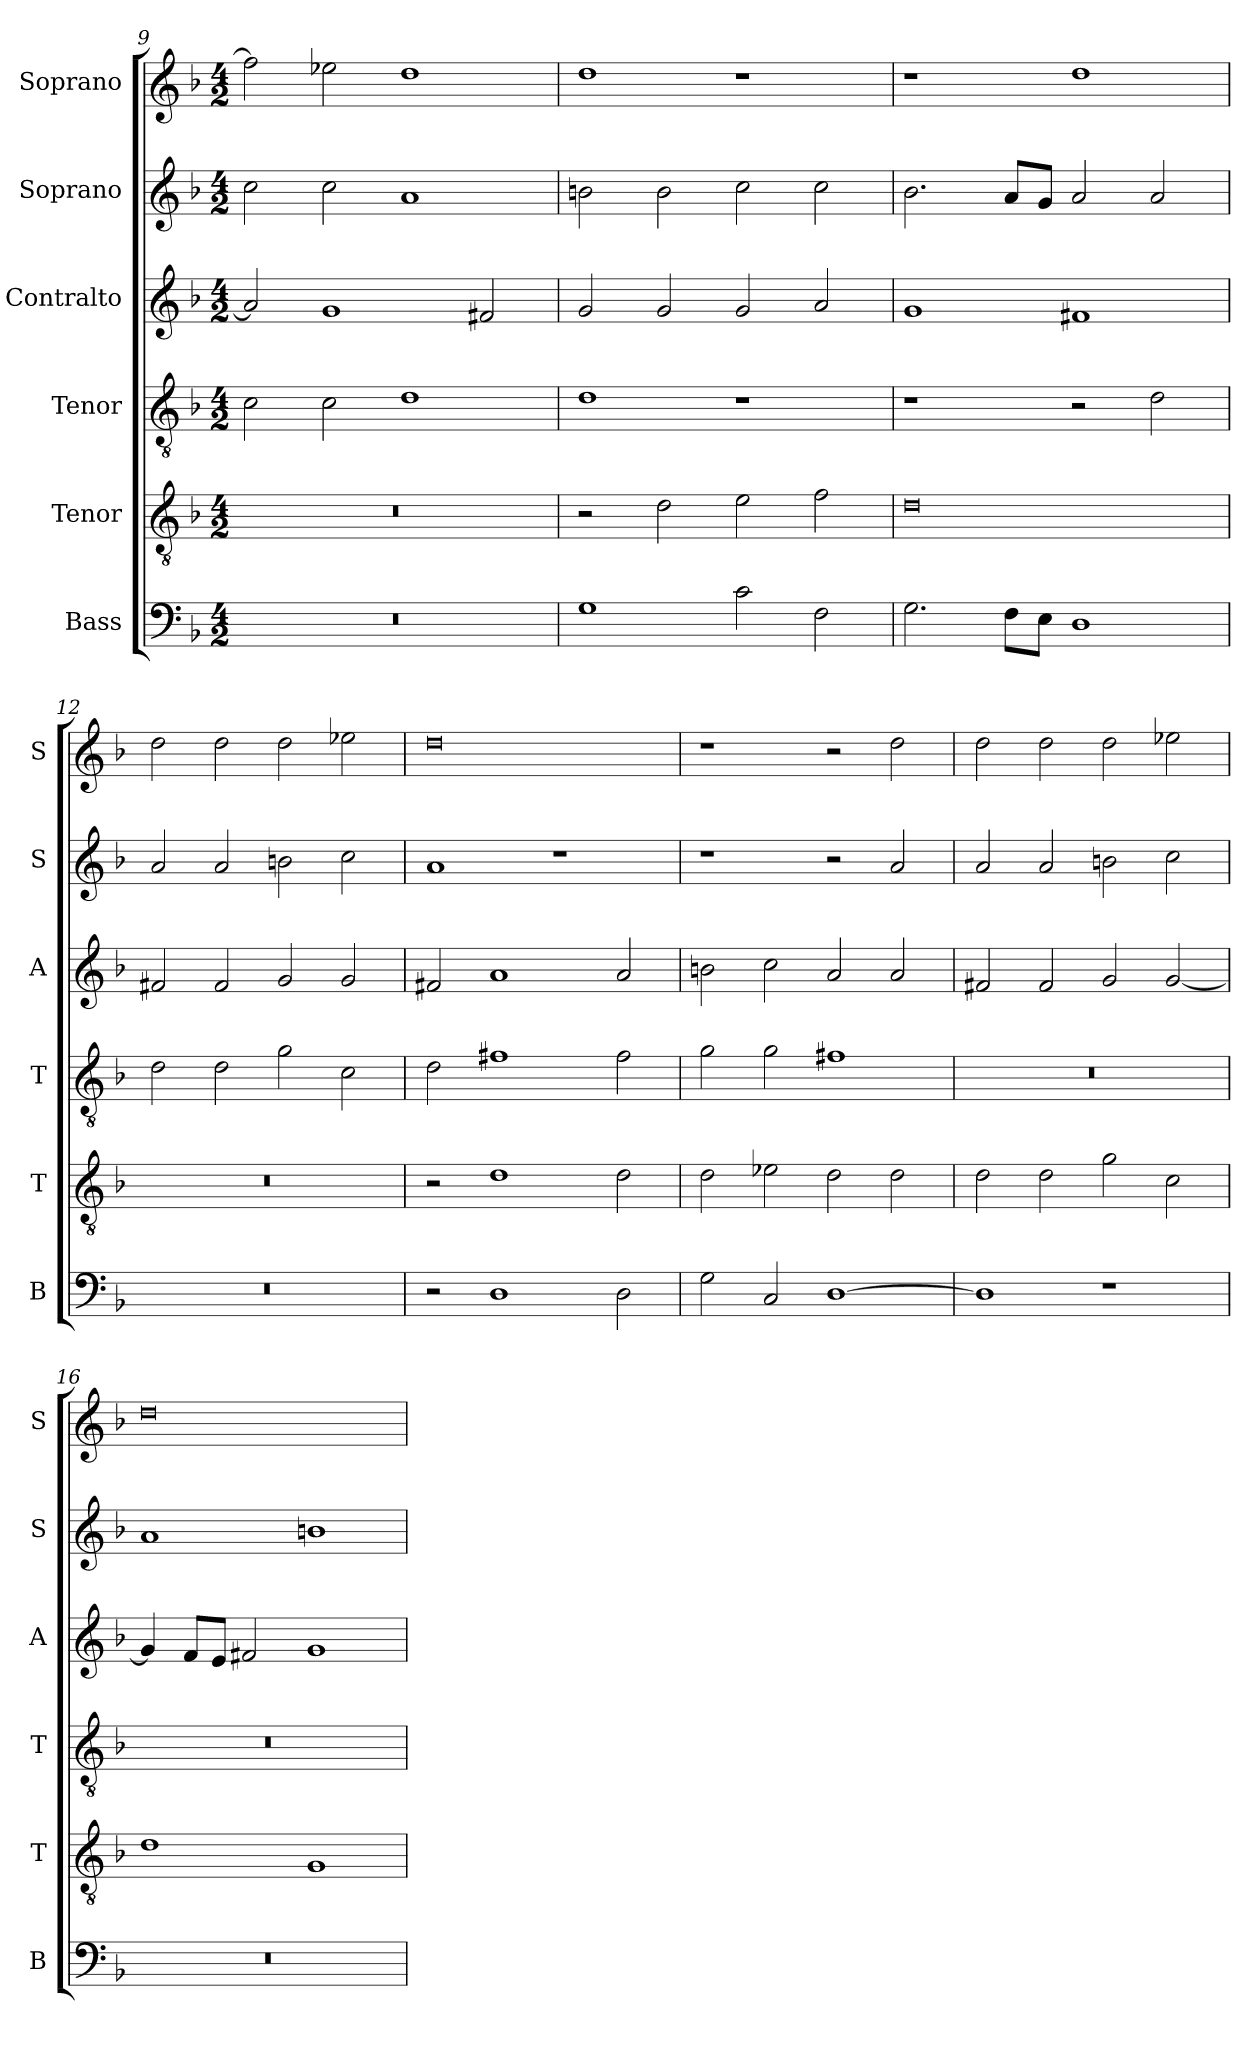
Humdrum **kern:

**kern	**kern	**kern	**kern	**kern	**kern
*part6	*part5	*part4	*part3	*part2	*part1
*staff6	*staff5	*staff4	*staff3	*staff2	*staff1
*I"Bass	*I"Tenor	*I"Tenor	*I"Contralto	*I"Soprano	*I"Soprano
*I'B	*I'T	*I'T	*I'A	*I'S	*I'S
*clefF4	*clefGv2	*clefGv2	*clefG2	*clefG2	*clefG2
*k[b-]	*k[b-]	*k[b-]	*k[b-]	*k[b-]	*k[b-]
*G:dor	*G:dor	*G:dor	*G:dor	*G:dor	*G:dor
*M4/2	*M4/2	*M4/2	*M4/2	*M4/2	*M4/2
=9	=9	=9	=9	=9	=9
0r	0r	2c	2a]	2cc	2ff]
.	.	2c	1g	2cc	2ee-X
.	.	1d	.	1a	1dd
.	.	.	2f#X	.	.
=10	=10	=10	=10	=10	=10
1G	2r	1d	2g	2bn	1dd
.	2d	.	2g	2b	.
2c	2e	1r	2g	2cc	1r
2F	2f	.	2a	2cc	.
=11	=11	=11	=11	=11	=11
2.G	0d	1r	1g	2.b-	1r
8F\L	.	.	.	8a/L	.
8E\J	.	.	.	8g/J	.
1D	.	2r	1f#X	2a	1dd
.	.	2d	.	2a	.
=12	=12	=12	=12	=12	=12
0r	0r	2d	2f#X	2a	2dd
.	.	2d	2f#	2a	2dd
.	.	2g	2g	2bn	2dd
.	.	2c	2g	2cc	2ee-X
=13	=13	=13	=13	=13	=13
2r	2r	2d	2f#X	1a	0dd
1D	1d	1f#X	1a	.	.
.	.	.	.	1r	.
2D	2d	2f#	2a	.	.
=14	=14	=14	=14	=14	=14
2G	2d	2g	2bn	1r	1r
2C	2e-X	2g	2cc	.	.
[1D	2d	1f#X	2a	2r	2r
.	2d	.	2a	2a	2dd
=15	=15	=15	=15	=15	=15
1D]	2d	0r	2f#X	2a	2dd
.	2d	.	2f#	2a	2dd
1r	2g	.	2g	2bn	2dd
.	2c	.	[2g	2cc	2ee-X
=16	=16	=16	=16	=16	=16
0r	1d	0r	4g]	1a	0dd
.	.	.	8f/L	.	.
.	.	.	8e/J	.	.
.	.	.	2f#X	.	.
.	1G	.	1g	1bn	.
=	=	=	=	=	=
*-	*-	*-	*-	*-	*-
